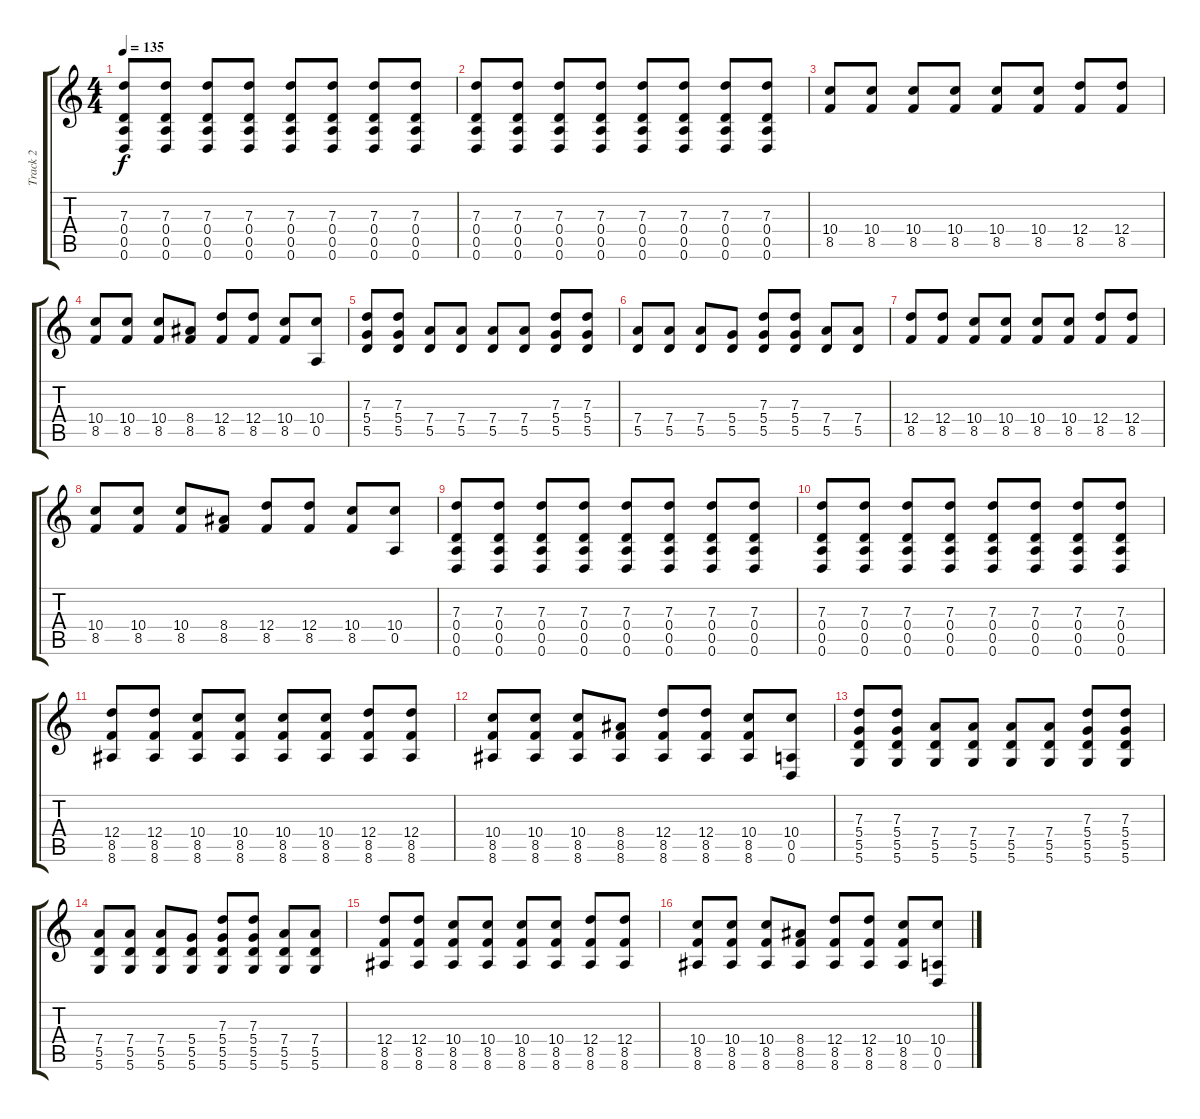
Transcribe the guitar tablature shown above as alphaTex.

\track ("Track 2" "Track 2") {instrument acousticguitarsteel}
\staff {score tabs}
\tuning (E4 B3 G3 D3 A2 D2) {hide}
\ts (4 4)
\tempo 135
\clef g2
\ks c
(7.3 0.4 0.5 0.6).8{dy f} (7.3 0.4 0.5 0.6).8 (7.3 0.4 0.5 0.6).8 (7.3 0.4 0.5 0.6).8 (7.3 0.4 0.5 0.6).8 (7.3 0.4 0.5 0.6).8 (7.3 0.4 0.5 0.6).8 (7.3 0.4 0.5 0.6).8 |
(7.3 0.4 0.5 0.6).8 (7.3 0.4 0.5 0.6).8 (7.3 0.4 0.5 0.6).8 (7.3 0.4 0.5 0.6).8 (7.3 0.4 0.5 0.6).8 (7.3 0.4 0.5 0.6).8 (7.3 0.4 0.5 0.6).8 (7.3 0.4 0.5 0.6).8 |
(10.4 8.5).8 (10.4 8.5).8 (10.4 8.5).8 (10.4 8.5).8 (10.4 8.5).8 (10.4 8.5).8 (12.4 8.5).8 (12.4 8.5).8 |
(10.4 8.5).8 (10.4 8.5).8 (10.4 8.5).8 (8.4 8.5).8 (12.4 8.5).8 (12.4 8.5).8 (10.4 8.5).8 (10.4 0.5).8 |
(7.3 5.4 5.5).8 (7.3 5.4 5.5).8 (7.4 5.5).8 (7.4 5.5).8 (7.4 5.5).8 (7.4 5.5).8 (7.3 5.4 5.5).8 (7.3 5.4 5.5).8 |
(7.4 5.5).8 (7.4 5.5).8 (7.4 5.5).8 (5.4 5.5).8 (7.3 5.4 5.5).8 (7.3 5.4 5.5).8 (7.4 5.5).8 (7.4 5.5).8 |
(12.4 8.5).8 (12.4 8.5).8 (10.4 8.5).8 (10.4 8.5).8 (10.4 8.5).8 (10.4 8.5).8 (12.4 8.5).8 (12.4 8.5).8 |
(10.4 8.5).8 (10.4 8.5).8 (10.4 8.5).8 (8.4 8.5).8 (12.4 8.5).8 (12.4 8.5).8 (10.4 8.5).8 (10.4 0.5).8 |
(7.3 0.4 0.5 0.6).8 (7.3 0.4 0.5 0.6).8 (7.3 0.4 0.5 0.6).8 (7.3 0.4 0.5 0.6).8 (7.3 0.4 0.5 0.6).8 (7.3 0.4 0.5 0.6).8 (7.3 0.4 0.5 0.6).8 (7.3 0.4 0.5 0.6).8 |
(7.3 0.4 0.5 0.6).8 (7.3 0.4 0.5 0.6).8 (7.3 0.4 0.5 0.6).8 (7.3 0.4 0.5 0.6).8 (7.3 0.4 0.5 0.6).8 (7.3 0.4 0.5 0.6).8 (7.3 0.4 0.5 0.6).8 (7.3 0.4 0.5 0.6).8 |
(12.4 8.5 8.6).8 (12.4 8.5 8.6).8 (10.4 8.5 8.6).8 (10.4 8.5 8.6).8 (10.4 8.5 8.6).8 (10.4 8.5 8.6).8 (12.4 8.5 8.6).8 (12.4 8.5 8.6).8 |
(10.4 8.5 8.6).8 (10.4 8.5 8.6).8 (10.4 8.5 8.6).8 (8.4 8.5 8.6).8 (12.4 8.5 8.6).8 (12.4 8.5 8.6).8 (10.4 8.5 8.6).8 (10.4 0.5 0.6).8 |
(7.3 5.4 5.5 5.6).8 (7.3 5.4 5.5 5.6).8 (7.4 5.5 5.6).8 (7.4 5.5 5.6).8 (7.4 5.5 5.6).8 (7.4 5.5 5.6).8 (7.3 5.4 5.5 5.6).8 (7.3 5.4 5.5 5.6).8 |
(7.4 5.5 5.6).8 (7.4 5.5 5.6).8 (7.4 5.5 5.6).8 (5.4 5.5 5.6).8 (7.3 5.4 5.5 5.6).8 (7.3 5.4 5.5 5.6).8 (7.4 5.5 5.6).8 (7.4 5.5 5.6).8 |
(12.4 8.5 8.6).8 (12.4 8.5 8.6).8 (10.4 8.5 8.6).8 (10.4 8.5 8.6).8 (10.4 8.5 8.6).8 (10.4 8.5 8.6).8 (12.4 8.5 8.6).8 (12.4 8.5 8.6).8 |
(10.4 8.5 8.6).8 (10.4 8.5 8.6).8 (10.4 8.5 8.6).8 (8.4 8.5 8.6).8 (12.4 8.5 8.6).8 (12.4 8.5 8.6).8 (10.4 8.5 8.6).8 (10.4 0.5 0.6).8
